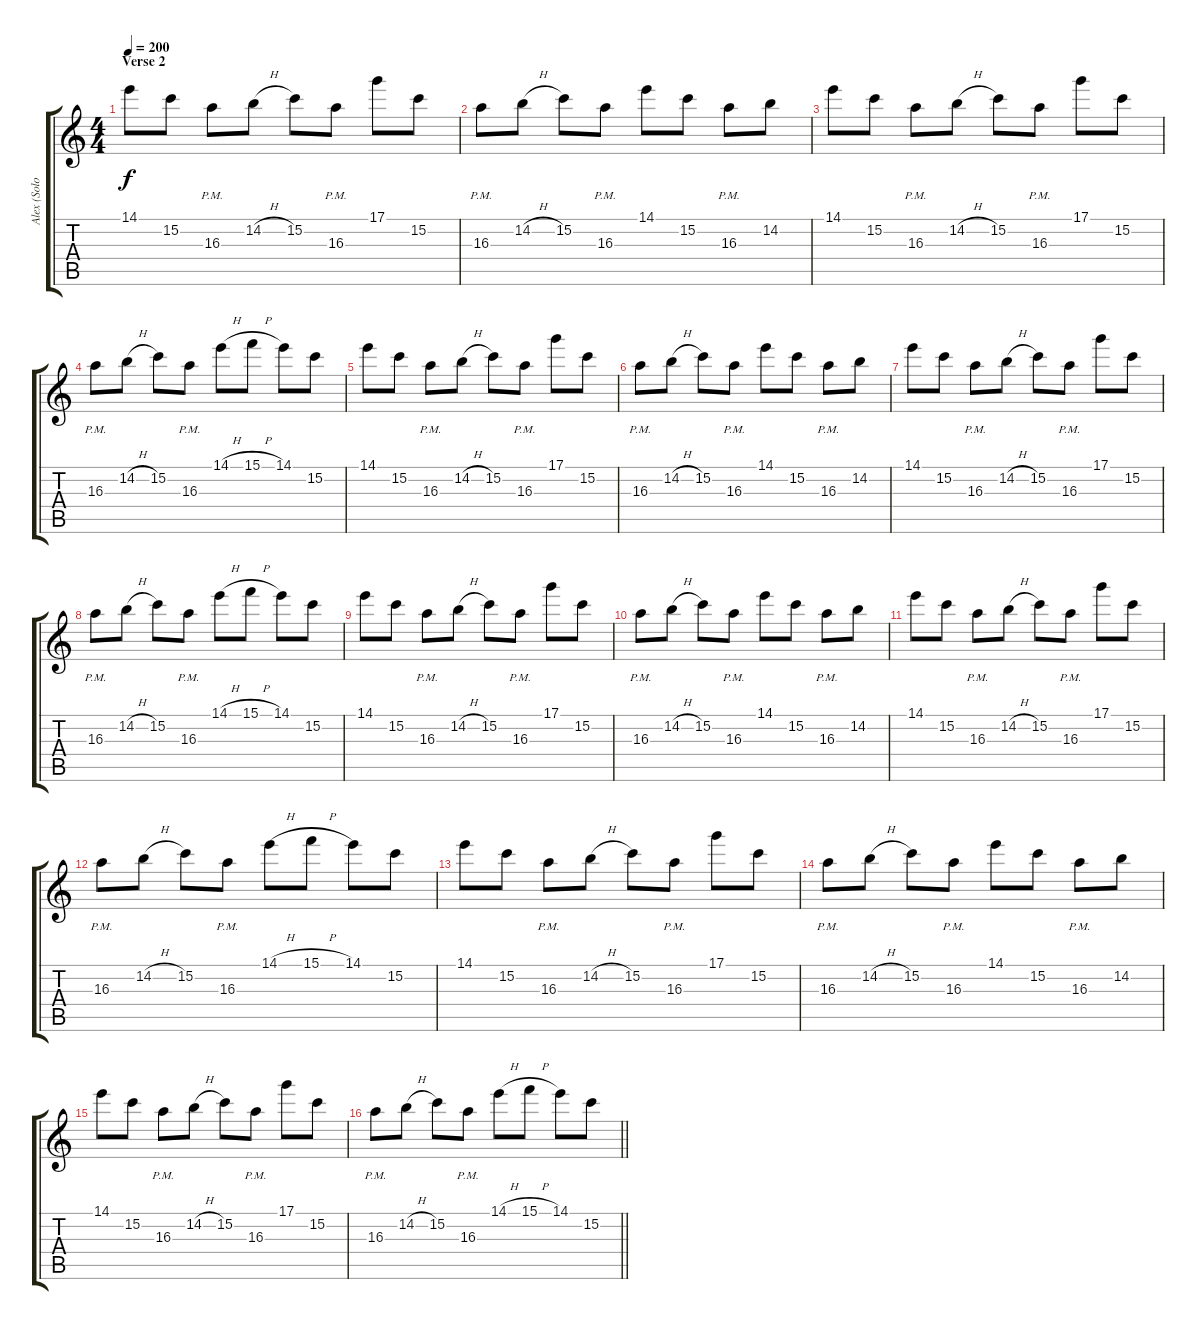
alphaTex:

\track ("Alex (Solo)" "Alex (Solo") {instrument overdrivenguitar}
\staff {score tabs}
\tuning (D4 A3 F3 C3 G2 C2) {hide}
\ts (4 4)
\section ("" "Verse 2")
\tempo 200
\clef g2
\ks c
14.1.8{dy f} 15.2.8 16.3{pm}.8 14.2{h}.8 15.2.8 16.3{pm}.8 17.1.8 15.2.8 |
16.3{pm}.8 14.2{h}.8 15.2.8 16.3{pm}.8 14.1.8 15.2.8 16.3{pm}.8 14.2.8 |
14.1.8 15.2.8 16.3{pm}.8 14.2{h}.8 15.2.8 16.3{pm}.8 17.1.8 15.2.8 |
16.3{pm}.8 14.2{h}.8 15.2.8 16.3{pm}.8 14.1{h}.8 15.1{h}.8 14.1.8 15.2.8 |
14.1.8 15.2.8 16.3{pm}.8 14.2{h}.8 15.2.8 16.3{pm}.8 17.1.8 15.2.8 |
16.3{pm}.8 14.2{h}.8 15.2.8 16.3{pm}.8 14.1.8 15.2.8 16.3{pm}.8 14.2.8 |
14.1.8 15.2.8 16.3{pm}.8 14.2{h}.8 15.2.8 16.3{pm}.8 17.1.8 15.2.8 |
16.3{pm}.8 14.2{h}.8 15.2.8 16.3{pm}.8 14.1{h}.8 15.1{h}.8 14.1.8 15.2.8 |
14.1.8 15.2.8 16.3{pm}.8 14.2{h}.8 15.2.8 16.3{pm}.8 17.1.8 15.2.8 |
16.3{pm}.8 14.2{h}.8 15.2.8 16.3{pm}.8 14.1.8 15.2.8 16.3{pm}.8 14.2.8 |
14.1.8 15.2.8 16.3{pm}.8 14.2{h}.8 15.2.8 16.3{pm}.8 17.1.8 15.2.8 |
16.3{pm}.8 14.2{h}.8 15.2.8 16.3{pm}.8 14.1{h}.8 15.1{h}.8 14.1.8 15.2.8 |
14.1.8 15.2.8 16.3{pm}.8 14.2{h}.8 15.2.8 16.3{pm}.8 17.1.8 15.2.8 |
16.3{pm}.8 14.2{h}.8 15.2.8 16.3{pm}.8 14.1.8 15.2.8 16.3{pm}.8 14.2.8 |
14.1.8 15.2.8 16.3{pm}.8 14.2{h}.8 15.2.8 16.3{pm}.8 17.1.8 15.2.8 |
\barLineRight lightlight
16.3{pm}.8 14.2{h}.8 15.2.8 16.3{pm}.8 14.1{h}.8 15.1{h}.8 14.1.8 15.2.8
